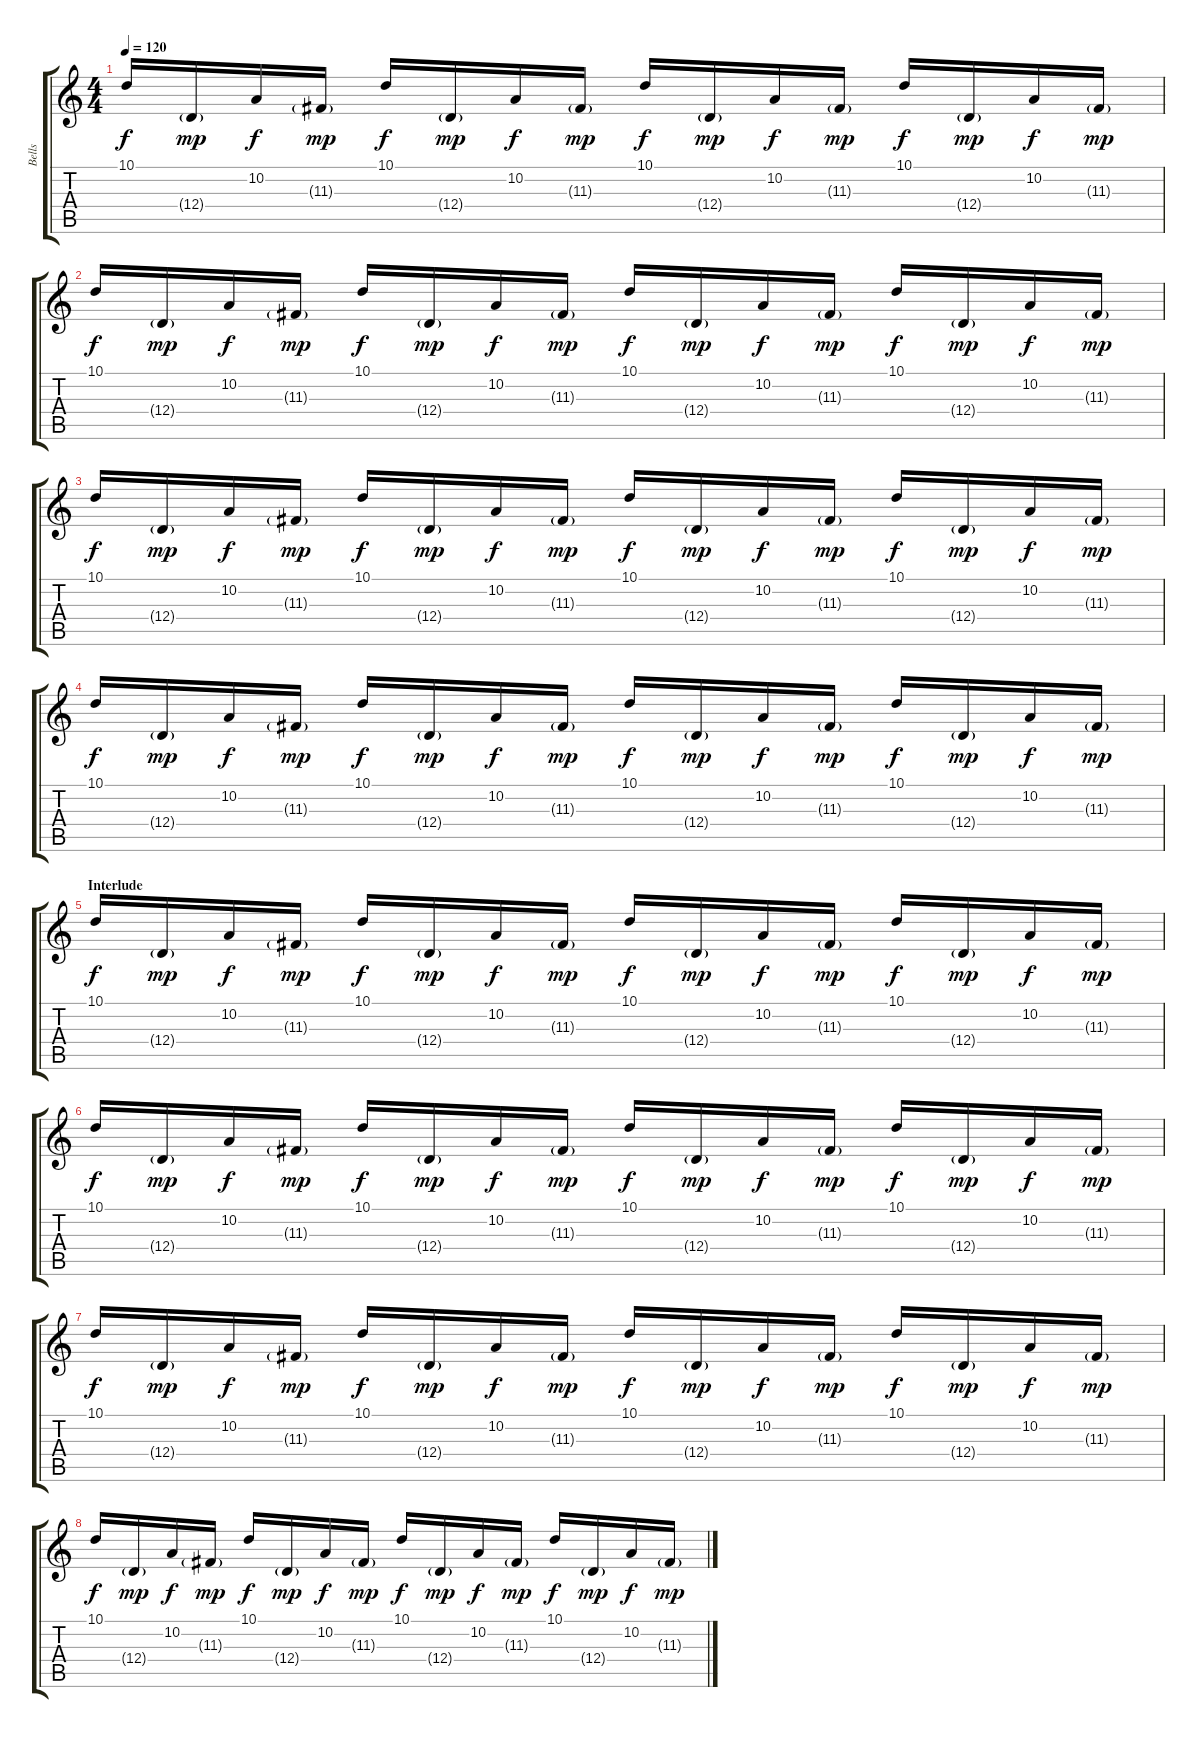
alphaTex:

\track ("Bells" "Bells") {instrument musicbox}
\staff {score tabs}
\tuning (E4 B3 G3 D3 A2 E2) {hide}
\ts (4 4)
\tempo 120
\clef g2
\ks c
10.1.16{dy f} 12.4{g}.16{dy mp} 10.2.16{dy f} 11.3{g}.16{dy mp} 10.1.16{dy f} 12.4{g}.16{dy mp} 10.2.16{dy f} 11.3{g}.16{dy mp} 10.1.16{dy f} 12.4{g}.16{dy mp} 10.2.16{dy f} 11.3{g}.16{dy mp} 10.1.16{dy f} 12.4{g}.16{dy mp} 10.2.16{dy f} 11.3{g}.16{dy mp} |
10.1.16{dy f} 12.4{g}.16{dy mp} 10.2.16{dy f} 11.3{g}.16{dy mp} 10.1.16{dy f} 12.4{g}.16{dy mp} 10.2.16{dy f} 11.3{g}.16{dy mp} 10.1.16{dy f} 12.4{g}.16{dy mp} 10.2.16{dy f} 11.3{g}.16{dy mp} 10.1.16{dy f} 12.4{g}.16{dy mp} 10.2.16{dy f} 11.3{g}.16{dy mp} |
10.1.16{dy f} 12.4{g}.16{dy mp} 10.2.16{dy f} 11.3{g}.16{dy mp} 10.1.16{dy f} 12.4{g}.16{dy mp} 10.2.16{dy f} 11.3{g}.16{dy mp} 10.1.16{dy f} 12.4{g}.16{dy mp} 10.2.16{dy f} 11.3{g}.16{dy mp} 10.1.16{dy f} 12.4{g}.16{dy mp} 10.2.16{dy f} 11.3{g}.16{dy mp} |
10.1.16{dy f} 12.4{g}.16{dy mp} 10.2.16{dy f} 11.3{g}.16{dy mp} 10.1.16{dy f} 12.4{g}.16{dy mp} 10.2.16{dy f} 11.3{g}.16{dy mp} 10.1.16{dy f} 12.4{g}.16{dy mp} 10.2.16{dy f} 11.3{g}.16{dy mp} 10.1.16{dy f} 12.4{g}.16{dy mp} 10.2.16{dy f} 11.3{g}.16{dy mp} |
\section ("" "Interlude")
10.1.16{dy f} 12.4{g}.16{dy mp} 10.2.16{dy f} 11.3{g}.16{dy mp} 10.1.16{dy f} 12.4{g}.16{dy mp} 10.2.16{dy f} 11.3{g}.16{dy mp} 10.1.16{dy f} 12.4{g}.16{dy mp} 10.2.16{dy f} 11.3{g}.16{dy mp} 10.1.16{dy f} 12.4{g}.16{dy mp} 10.2.16{dy f} 11.3{g}.16{dy mp} |
10.1.16{dy f} 12.4{g}.16{dy mp} 10.2.16{dy f} 11.3{g}.16{dy mp} 10.1.16{dy f} 12.4{g}.16{dy mp} 10.2.16{dy f} 11.3{g}.16{dy mp} 10.1.16{dy f} 12.4{g}.16{dy mp} 10.2.16{dy f} 11.3{g}.16{dy mp} 10.1.16{dy f} 12.4{g}.16{dy mp} 10.2.16{dy f} 11.3{g}.16{dy mp} |
10.1.16{dy f} 12.4{g}.16{dy mp} 10.2.16{dy f} 11.3{g}.16{dy mp} 10.1.16{dy f} 12.4{g}.16{dy mp} 10.2.16{dy f} 11.3{g}.16{dy mp} 10.1.16{dy f} 12.4{g}.16{dy mp} 10.2.16{dy f} 11.3{g}.16{dy mp} 10.1.16{dy f} 12.4{g}.16{dy mp} 10.2.16{dy f} 11.3{g}.16{dy mp} |
10.1.16{dy f} 12.4{g}.16{dy mp} 10.2.16{dy f} 11.3{g}.16{dy mp} 10.1.16{dy f} 12.4{g}.16{dy mp} 10.2.16{dy f} 11.3{g}.16{dy mp} 10.1.16{dy f} 12.4{g}.16{dy mp} 10.2.16{dy f} 11.3{g}.16{dy mp} 10.1.16{dy f} 12.4{g}.16{dy mp} 10.2.16{dy f} 11.3{g}.16{dy mp}
